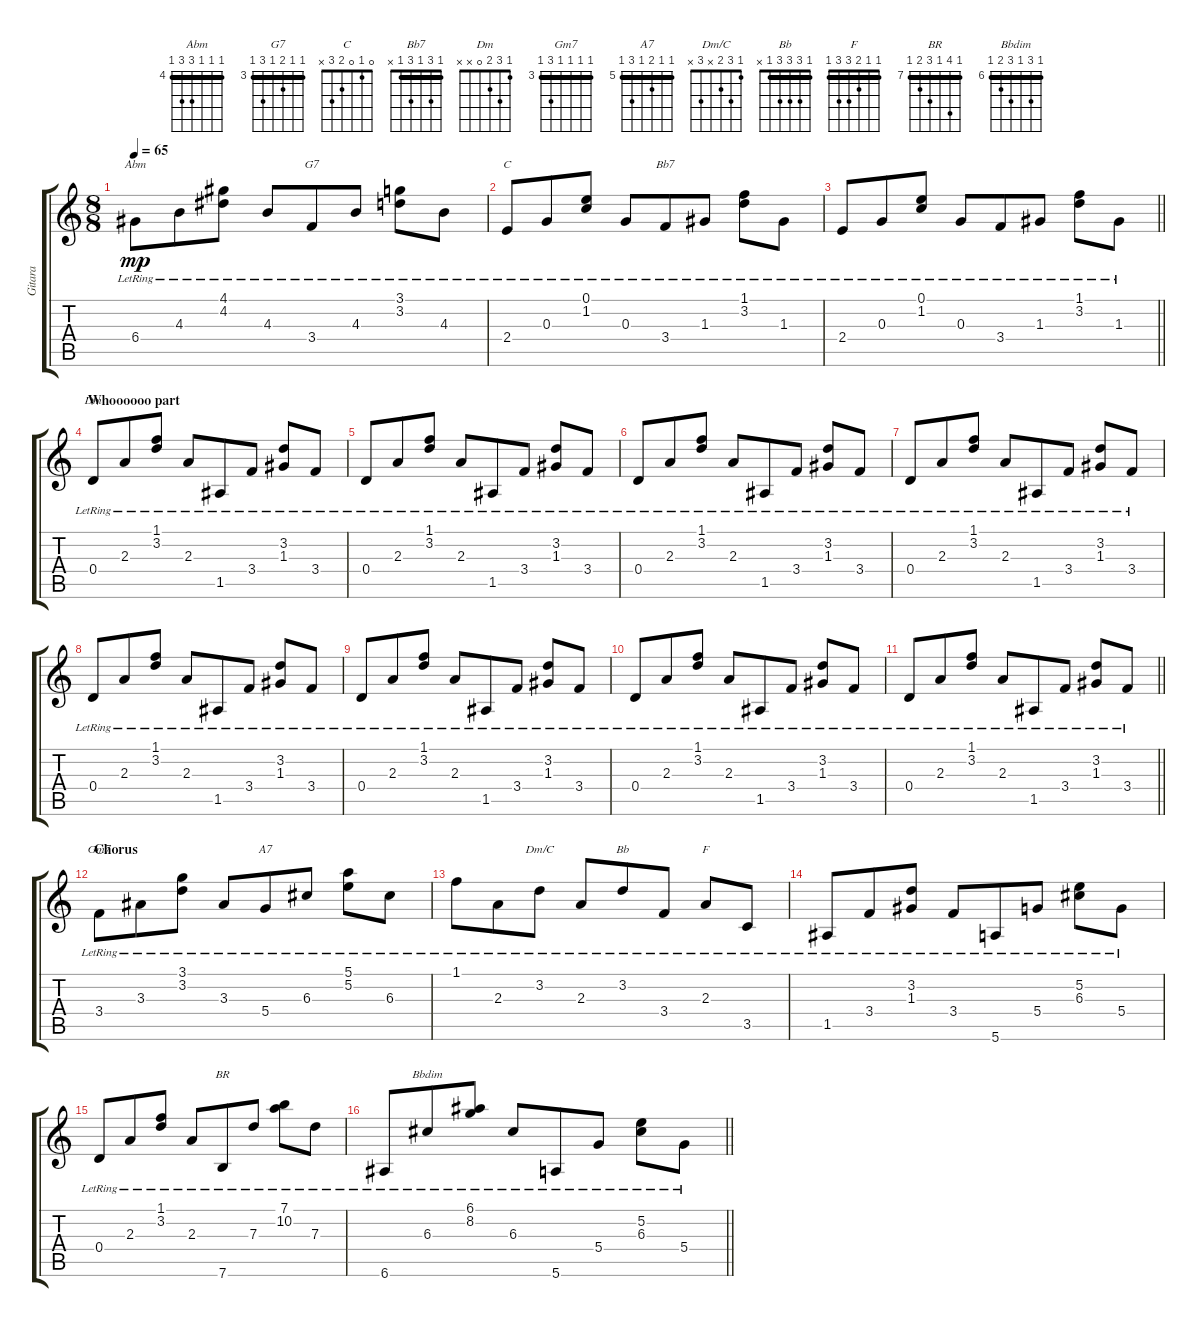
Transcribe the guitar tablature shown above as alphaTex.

\track ("Gitara" "Gitara") {solo instrument acousticguitarsteel}
\staff {score tabs}
\tuning (E4 B3 G3 D3 A2 E2) {hide}
\chord ("Abm" 4 4 4 6 6 4) {firstfret 4 barre 4}
\chord ("G7" 3 3 4 3 5 3) {firstfret 3 barre 3}
\chord ("C" 0 1 0 2 3 x)
\chord ("Bb7" 1 3 1 3 1 x) {barre 1}
\chord ("Dm" 1 3 2 0 x x)
\chord ("Gm7" 3 3 3 3 5 3) {firstfret 3 barre 3}
\chord ("A7" 5 5 6 5 7 5) {firstfret 5 barre 5}
\chord ("Dm/C" 1 3 2 x 3 x)
\chord ("Bb" 1 3 3 3 1 x) {barre 1}
\chord ("F" 1 1 2 3 3 1) {barre 1}
\chord ("BR" 7 10 7 9 8 7) {firstfret 7 barre 7}
\chord ("Bbdim" 6 8 6 8 7 6) {firstfret 6 barre 6}
\ts (8 8)
\tempo 65
\clef g2
\ks c
6.4{lr}.8{ch "Abm" dy mp} 4.3{lr}.8 (4.1{lr} 4.2{lr}).8 4.3{lr}.8 3.4{lr}.8{ch "G7"} 4.3{lr}.8 (3.1{lr} 3.2{lr}).8 4.3{lr}.8 |
2.4{lr}.8{ch "C"} 0.3{lr}.8 (0.1{lr} 1.2{lr}).8 0.3{lr}.8 3.4{lr}.8{ch "Bb7"} 1.3{lr}.8 (1.1{lr} 3.2{lr}).8 1.3{lr}.8 |
\barLineRight lightlight
2.4{lr}.8 0.3{lr}.8 (0.1{lr} 1.2{lr}).8 0.3{lr}.8 3.4{lr}.8 1.3{lr}.8 (1.1{lr} 3.2{lr}).8 1.3{lr}.8 |
\section ("" "Whoooooo part")
0.4{lr}.8{ch "Dm"} 2.3{lr}.8 (1.1{lr} 3.2{lr}).8 2.3{lr}.8 1.5{lr}.8 3.4{lr}.8 (3.2{lr} 1.3{lr}).8 3.4{lr}.8 |
0.4{lr}.8 2.3{lr}.8 (1.1{lr} 3.2{lr}).8 2.3{lr}.8 1.5{lr}.8 3.4{lr}.8 (3.2{lr} 1.3{lr}).8 3.4{lr}.8 |
0.4{lr}.8 2.3{lr}.8 (1.1{lr} 3.2{lr}).8 2.3{lr}.8 1.5{lr}.8 3.4{lr}.8 (3.2{lr} 1.3{lr}).8 3.4{lr}.8 |
0.4{lr}.8 2.3{lr}.8 (1.1{lr} 3.2{lr}).8 2.3{lr}.8 1.5{lr}.8 3.4{lr}.8 (3.2{lr} 1.3{lr}).8 3.4{lr}.8 |
0.4{lr}.8 2.3{lr}.8 (1.1{lr} 3.2{lr}).8 2.3{lr}.8 1.5{lr}.8 3.4{lr}.8 (3.2{lr} 1.3{lr}).8 3.4{lr}.8 |
0.4{lr}.8 2.3{lr}.8 (1.1{lr} 3.2{lr}).8 2.3{lr}.8 1.5{lr}.8 3.4{lr}.8 (3.2{lr} 1.3{lr}).8 3.4{lr}.8 |
0.4{lr}.8 2.3{lr}.8 (1.1{lr} 3.2{lr}).8 2.3{lr}.8 1.5{lr}.8 3.4{lr}.8 (3.2{lr} 1.3{lr}).8 3.4{lr}.8 |
\barLineRight lightlight
0.4{lr}.8 2.3{lr}.8 (1.1{lr} 3.2{lr}).8 2.3{lr}.8 1.5{lr}.8 3.4{lr}.8 (3.2{lr} 1.3{lr}).8 3.4{lr}.8 |
\section ("" "Chorus")
3.4{lr}.8{ch "Gm7"} 3.3{lr}.8 (3.1{lr} 3.2{lr}).8 3.3{lr}.8 5.4{lr}.8{ch "A7"} 6.3{lr}.8 (5.1{lr} 5.2{lr}).8 6.3{lr}.8 |
1.1{lr}.8 2.3{lr}.8 3.2{lr}.8{ch "Dm/C"} 2.3{lr}.8 3.2{lr}.8{ch "Bb"} 3.4{lr}.8 2.3{lr}.8{ch "F"} 3.5{lr}.8 |
1.5{lr}.8 3.4{lr}.8 (3.2{lr} 1.3{lr}).8 3.4{lr}.8 5.6{lr}.8 5.4{lr}.8 (5.2{lr} 6.3{lr}).8 5.4{lr}.8 |
0.4{lr}.8 2.3{lr}.8 (1.1{lr} 3.2{lr}).8 2.3{lr}.8 7.6{lr}.8{ch "BR"} 7.3{lr}.8 (7.1{lr} 10.2{lr}).8 7.3{lr}.8 |
\barLineRight lightlight
6.6{lr}.8 6.3{lr}.8{ch "Bbdim"} (6.1{lr} 8.2{lr}).8 6.3{lr}.8 5.6{lr}.8 5.4{lr}.8 (5.2{lr} 6.3{lr}).8 5.4{lr}.8
